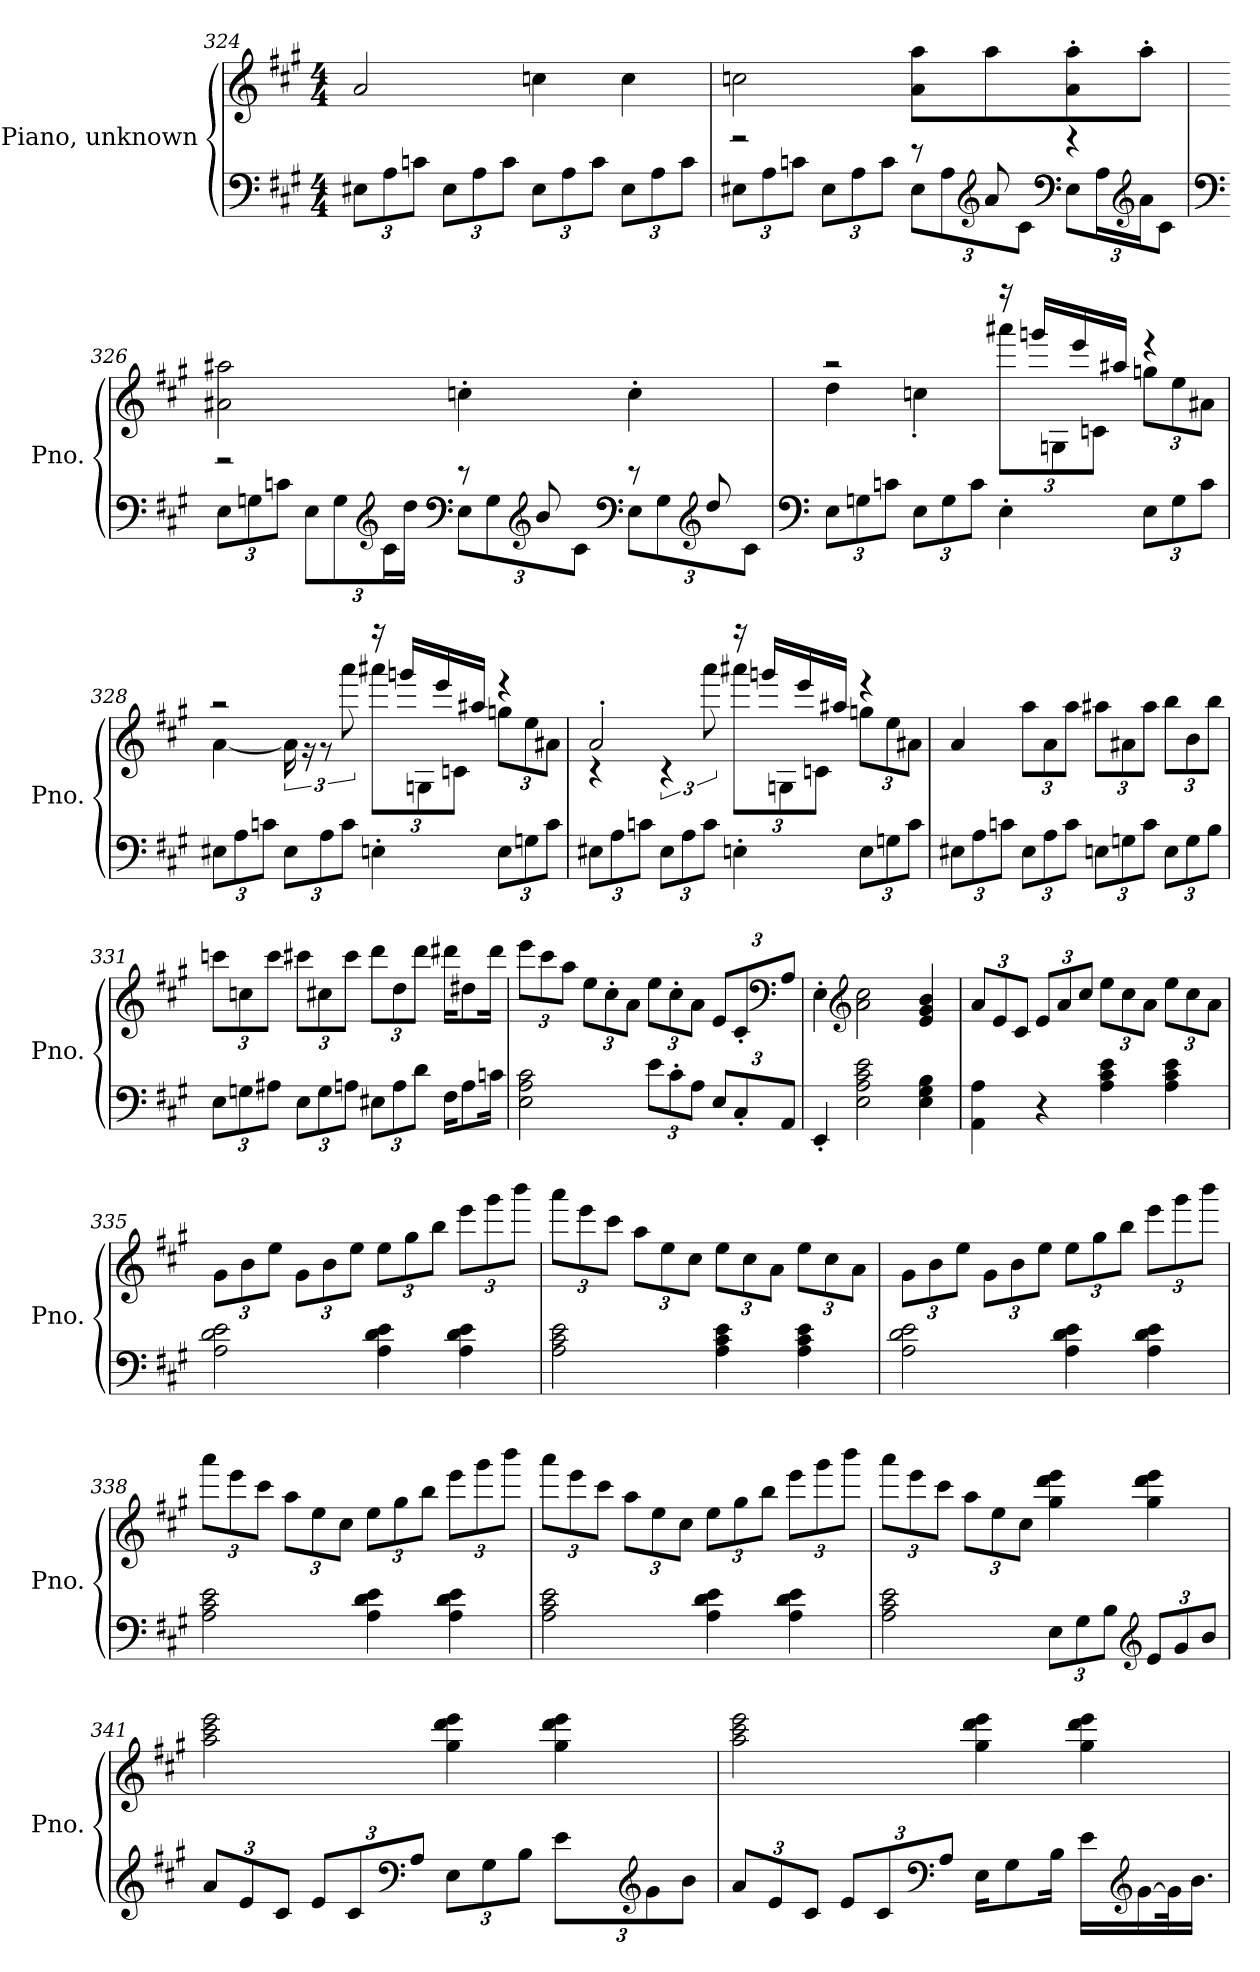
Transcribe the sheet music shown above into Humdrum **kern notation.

**kern	**kern
*part1	*part1
*staff2	*staff1
*I"Piano, unknown	*
*I'Pno.	*
!!LO:LB:g=z
*clefF4	*clefG2
*k[f#c#g#]	*k[f#c#g#]
*M4/4	*M4/4
*Xbrackettup	*
=324	=324
12E#X\L	2a/
12A\	.
12cn\J	.
12E#\L	.
12A\	.
12c\J	.
12E#\L	4ccn\
12A\	.
12c\J	.
12E#\L	4cc\
12A\	.
12c\J	.
=325	=325
*^	*
2r	12E#X\L	2ccn\
.	12A\	.
.	12cn\J	.
.	12E#\L	.
.	12A\	.
.	12c\J	.
8r	12E#\L	8a\ 8aa\L
.	12A\	.
*clefG2	*	*
8a/	.	8aa\
.	12c\J	.
*clefF4	*	*
4r	12E#\L	8a\' 8aa\'
.	24A\L	.
*clefG2	*	*
.	24a\J	8aa'\J
.	12c\J	.
!!LO:LB:g=z
=326	=326	=326
*clefF4	*	*
2r	12E\L	2a#X\ 2aa#X\
.	12Gn\	.
.	12cn\J	.
.	12E\L	.
.	12G\	.
*clefG2	*	*
.	24c\L	.
.	24dd\JJ	.
*clefF4	*	*
8r	12E\L	4ccn'\
.	12G\	.
*clefG2	*	*
8b/	.	.
.	12c\J	.
*clefF4	*	*
8r	12E\L	4cc'\
.	12G\	.
*clefG2	*	*
8dd/	.	.
.	12c\J	.
*v	*v	*
!!LO:LB:g=z
=327	=327
*clefF4	*
*	*^
12E\L	2r	4dd\
12Gn\	.	.
12cn\J	.	.
12E\L	.	4ccn'\
12G\	.	.
12c\J	.	.
*	*	*Xbrackettup
4E'\	16r	12aaa#X\L
.	16gggn/LL	.
.	.	12Gn\
.	16eee/	.
.	.	12cn\J
.	16aa#X/JJ	.
12E\L	4r	12ggn\L
12G\	.	12ee\
12c\J	.	12a#X\J
=328	=328	=328
12E#X\L	2r	[4a\
12A\	.	.
12cn\J	.	.
*	*	*brackettup
12E#\L	.	24a\]
.	.	24r
12A\	.	12r
12c\J	.	12aaa\
*	*	*Xbrackettup
4En'\	16r	12aaa#X\L
.	16gggn/LL	.
.	.	12Gn\
.	16eee/	.
.	.	12cn\J
.	16aa#X/JJ	.
12E\L	4r	12ggn\L
12Gn\	.	12ee\
12c\J	.	12a#X\J
!!LO:LB:g=z	!!
=329	=329	=329
12E#X\L	2a'/	4r
12A\	.	.
12cn\J	.	.
*	*	*brackettup
12E#\L	.	6r
12A\	.	.
12c\J	.	12aaa\
*	*	*Xbrackettup
4En'\	16r	12aaa#X\L
.	16gggn/LL	.
.	.	12Gn\
.	16eee/	.
.	.	12cn\J
.	16aa#X/JJ	.
12E\L	4r	12ggn\L
12Gn\	.	12ee\
12c\J	.	12a#X\J
*	*v	*v
=330	=330
12E#X\L	4a/
12A\	.
12cn\J	.
12E#\L	12aa\L
12A\	12a\
12c\J	12aa\J
12En\L	12aa#X\L
12Gn\	12a#X\
12c\J	12aa#\J
12E\L	12bb\L
12G\	12b\
12B\J	12bb\J
!!LO:PB:g=z
=331	=331
12E\L	12cccn\L
12Gn\	12ccn\
12A#X\J	12ccc\J
12E\L	12ccc#X\L
12G\	12cc#X\
12An\J	12ccc#\J
12E#X\L	12ddd\L
12A\	12dd\
12d\J	12ddd\J
16F#\KL	16ddd#X\KL
8A\	8dd#X\
16cn\Jk	16ddd#\Jk
=332	=332
2E\ 2A\ 2c#\	12eee\L
.	12ccc#\
.	12aa\J
.	12ee\L
.	12cc#'\
.	12a\J
12e\L	12ee\L
12c#'\	12cc#'\
12A\J	12a\J
12E/L	12e/L
12C#'/	12c#'/
*	*clefF4
12AA/J	12A/J
=333	=333
4EE'/	4E'\
*	*clefG2
2E\ 2A\ 2c#\ 2e\	2a\ 2cc#\
4E\ 4G#\ 4B\	4e/ 4g#/ 4b/
!!LO:LB:g=z
=334	=334
4AA\ 4A\	12a/L
.	12e/
.	12c#/J
4r	12e/L
.	12a/
.	12cc#/J
4A\ 4c#\ 4e\	12ee\L
.	12cc#\
.	12a\J
4A\ 4c#\ 4e\	12ee\L
.	12cc#\
.	12a\J
=335	=335
2A\ 2d\ 2e\	12g#\L
.	12b\
.	12ee\J
.	12g#\L
.	12b\
.	12ee\J
4A\ 4d\ 4e\	12ee\L
.	12gg#\
.	12bb\J
4A\ 4d\ 4e\	12eee\L
.	12ggg#\
.	12bbb\J
=336	=336
2A\ 2c#\ 2e\	12aaa\L
.	12eee\
.	12ccc#\J
.	12aa\L
.	12ee\
.	12cc#\J
4A\ 4c#\ 4e\	12ee\L
.	12cc#\
.	12a\J
4A\ 4c#\ 4e\	12ee\L
.	12cc#\
.	12a\J
!!LO:LB:g=z
=337	=337
2A\ 2d\ 2e\	12g#\L
.	12b\
.	12ee\J
.	12g#\L
.	12b\
.	12ee\J
4A\ 4d\ 4e\	12ee\L
.	12gg#\
.	12bb\J
4A\ 4d\ 4e\	12eee\L
.	12ggg#\
.	12bbb\J
=338	=338
2A\ 2c#\ 2e\	12aaa\L
.	12eee\
.	12ccc#\J
.	12aa\L
.	12ee\
.	12cc#\J
4A\ 4d\ 4e\	12ee\L
.	12gg#\
.	12bb\J
4A\ 4d\ 4e\	12eee\L
.	12ggg#\
.	12bbb\J
=339	=339
2A\ 2c#\ 2e\	12aaa\L
.	12eee\
.	12ccc#\J
.	12aa\L
.	12ee\
.	12cc#\J
4A\ 4d\ 4e\	12ee\L
.	12gg#\
.	12bb\J
4A\ 4d\ 4e\	12eee\L
.	12ggg#\
.	12bbb\J
!!LO:LB:g=z
=340	=340
2A\ 2c#\ 2e\	12aaa\L
.	12eee\
.	12ccc#\J
.	12aa\L
.	12ee\
.	12cc#\J
12E\L	4gg#\ 4ddd\ 4eee\
12G#\	.
12B\J	.
*clefG2	*
12e/L	4gg#\ 4ddd\ 4eee\
12g#/	.
12b/J	.
=341	=341
12a/L	2aa\ 2ccc#\ 2eee\
12e/	.
12c#/J	.
12e/L	.
12c#/	.
*clefF4	*
12A/J	.
12E\L	4gg#\ 4ddd\ 4eee\
12G#\	.
12B\J	.
12e\L	4gg#\ 4ddd\ 4eee\
*clefG2	*
12g#\	.
12b\J	.
!!LO:LB:g=z
=342	=342
12a/L	2aa\ 2ccc#\ 2eee\
12e/	.
12c#/J	.
12e/L	.
12c#/	.
*clefF4	*
12A/J	.
16E\KL	4gg#\ 4ddd\ 4eee\
8G#\	.
16B\Jk	.
16e\LL	4gg#\ 4ddd\ 4eee\
*clefG2	*
[16g#\	.
32g#\K]	.
16.b\JJ	.
=	=
*-	*-
